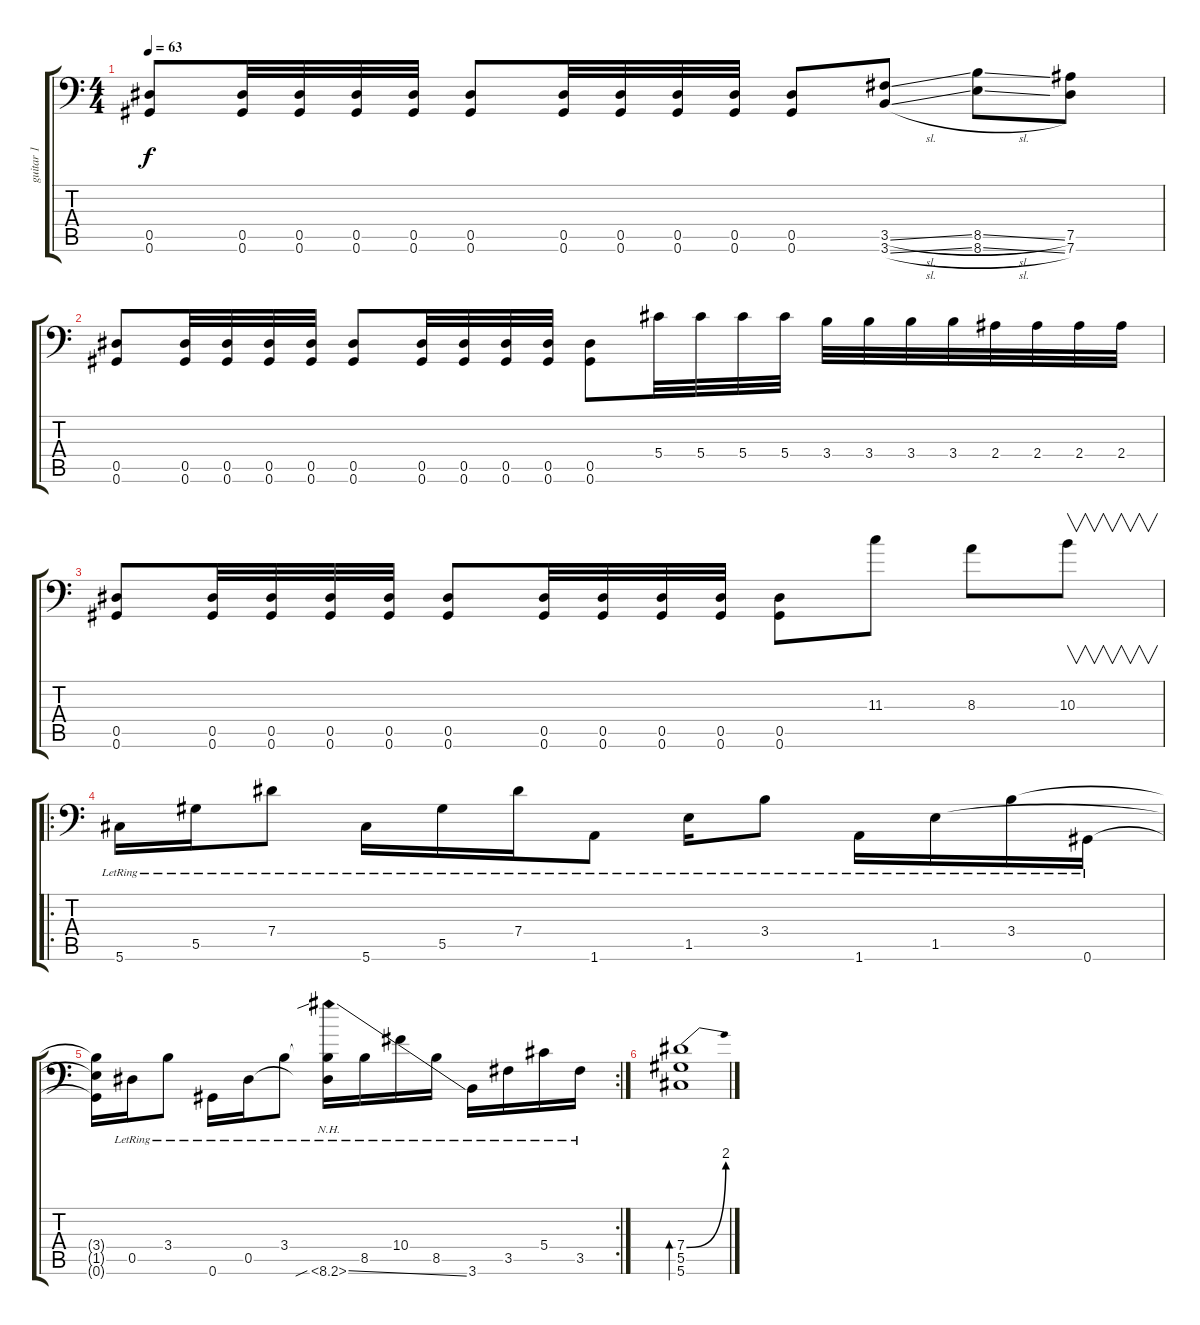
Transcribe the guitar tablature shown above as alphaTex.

\track ("guitar 1" "guitar 1") {instrument distortionguitar}
\staff {score tabs}
\tuning (Bb3 F3 Db3 Ab2 Eb2 Ab1) {hide}
\ts (4 4)
\tempo 63
\clef f4
\ks c
(0.5 0.6).8{dy f} (0.5 0.6).32 (0.5 0.6).32 (0.5 0.6).32 (0.5 0.6).32 (0.5 0.6).8 (0.5 0.6).32 (0.5 0.6).32 (0.5 0.6).32 (0.5 0.6).32 (0.5 0.6).8 (3.5{sl} 3.6{sl}).8 (8.5{sl} 8.6{sl}).8 (7.5 7.6).8 |
(0.5 0.6).8 (0.5 0.6).32 (0.5 0.6).32 (0.5 0.6).32 (0.5 0.6).32 (0.5 0.6).8 (0.5 0.6).32 (0.5 0.6).32 (0.5 0.6).32 (0.5 0.6).32 (0.5 0.6).8 5.4.32 5.4.32 5.4.32 5.4.32 3.4.32 3.4.32 3.4.32 3.4.32 2.4.32 2.4.32 2.4.32 2.4.32 |
(0.5 0.6).8 (0.5 0.6).32 (0.5 0.6).32 (0.5 0.6).32 (0.5 0.6).32 (0.5 0.6).8 (0.5 0.6).32 (0.5 0.6).32 (0.5 0.6).32 (0.5 0.6).32 (0.5 0.6).8 11.3.8 8.3.8 10.3.8{v} |
\ro
5.6{lr}.16{instrument electricguitarclean} 5.5{lr}.16 7.4{lr}.8 5.6{lr}.16 5.5{lr}.16 7.4{lr}.16 1.6{lr}.8 1.5{lr}.16 3.4{lr}.8 1.6{lr}.16 1.5{lr}.16 3.4{lr}.16 0.6{lr}.16 |
\rc 2
(3.4{t} 1.5{t} 0.6{t}).16 0.5{lr}.16 3.4{lr}.8 0.6{lr}.16 0.5{lr}.16 3.4{lr}.8 (3.4{t} 0.5{t} 8.6{nh sib ss lr}).16 8.5{lr}.16 10.4{lr}.16 8.5{lr}.16 3.6{lr}.16 3.5{lr}.16 5.4{lr}.16 3.5{lr}.16 |
(7.4{be (bend 0 0 60 8)} 5.5 5.6).1{bd 240}
